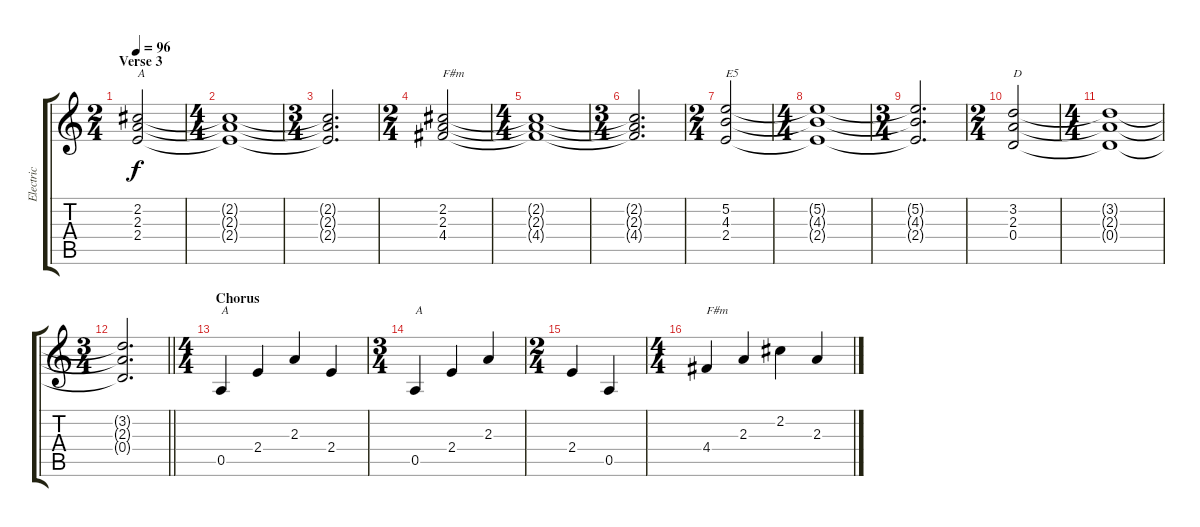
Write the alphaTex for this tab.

\track ("Electric" "Electric") {instrument overdrivenguitar}
\staff {score tabs}
\tuning (E4 B3 G3 D3 A2 E2) {hide}
\ts (2 4)
\section ("" "Verse 3")
\tempo 96
\clef g2
\ks c
(2.2 2.3 2.4).2{txt "A" dy f} |
\ts (4 4)
(2.2{t} 2.3{t} 2.4{t}).1 |
\ts (3 4)
(2.2{t} 2.3{t} 2.4{t}).2{d} |
\ts (2 4)
(2.2 2.3 4.4).2{txt "F#m"} |
\ts (4 4)
(2.2{t} 2.3{t} 4.4{t}).1 |
\ts (3 4)
(2.2{t} 2.3{t} 4.4{t}).2{d} |
\ts (2 4)
(5.2 4.3 2.4).2{txt "E5"} |
\ts (4 4)
(5.2{t} 4.3{t} 2.4{t}).1 |
\ts (3 4)
(5.2{t} 4.3{t} 2.4{t}).2{d} |
\ts (2 4)
(3.2 2.3 0.4).2{txt "D"} |
\ts (4 4)
(3.2{t} 2.3{t} 0.4{t}).1 |
\ts (3 4)
\barLineRight lightlight
(3.2{t} 2.3{t} 0.4{t}).2{d} |
\ts (4 4)
\section ("" "Chorus")
0.5.4{txt "A"} 2.4.4 2.3.4 2.4.4 |
\ts (3 4)
0.5.4{txt "A"} 2.4.4 2.3.4 |
\ts (2 4)
2.4.4 0.5.4 |
\ts (4 4)
4.4.4{txt "F#m"} 2.3.4 2.2.4 2.3.4
